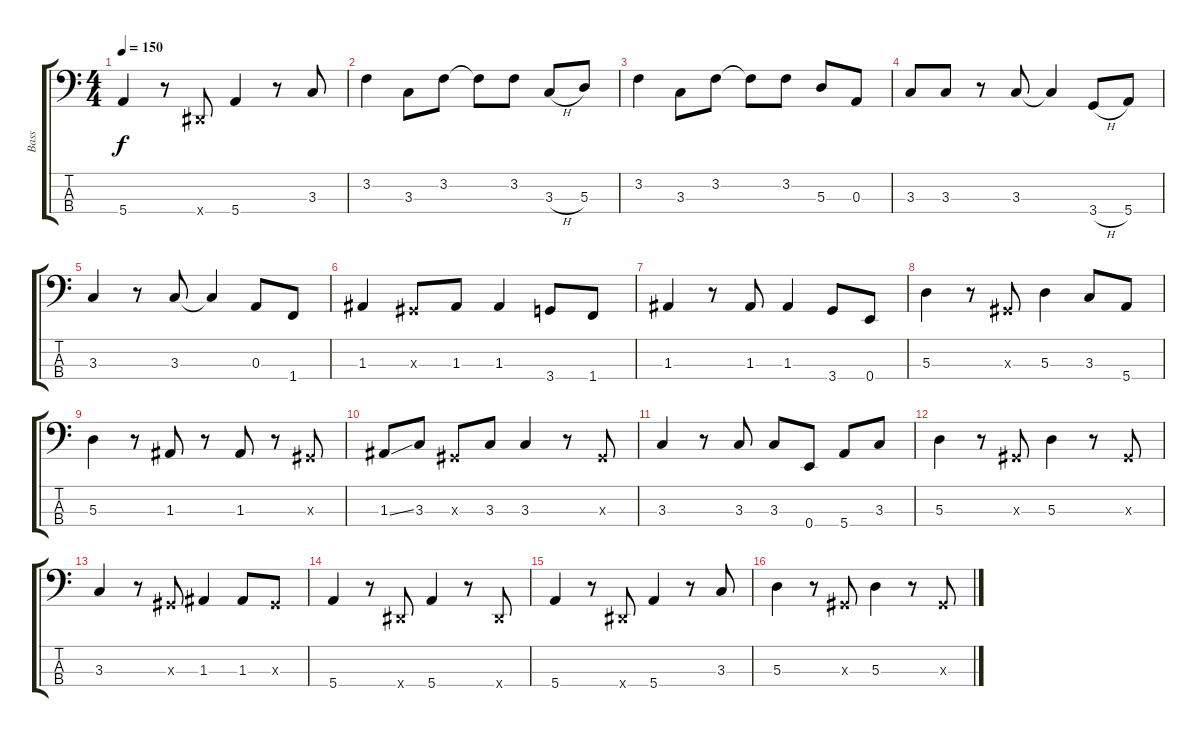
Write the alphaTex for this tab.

\track ("Bass" "Bass") {instrument electricbassfinger}
\staff {score tabs}
\tuning (G2 D2 A1 E1) {hide}
\ts (4 4)
\tempo 150
\clef f4
\ks c
5.4.4{dy f} r.8 -1.4{x}.8 5.4.4 r.8 3.3.8 |
3.2.4 3.3.8 3.2.8 3.2{t}.8 3.2.8 3.3{h}.8 5.3.8 |
3.2.4 3.3.8 3.2.8 3.2{t}.8 3.2.8 5.3.8 0.3.8 |
3.3.8 3.3.8 r.8 3.3.8 3.3{t}.4 3.4{h}.8 5.4.8 |
3.3.4 r.8 3.3.8 3.3{t}.4 0.3.8 1.4.8 |
1.3.4 -1.3{x}.8 1.3.8 1.3.4 3.4.8 1.4.8 |
1.3.4 r.8 1.3.8 1.3.4 3.4.8 0.4.8 |
5.3.4 r.8 -1.3{x}.8 5.3.4 3.3.8 5.4.8 |
5.3.4 r.8 1.3.8 r.8 1.3.8 r.8 -1.3{x}.8 |
1.3{ss}.8 3.3.8 -1.3{x}.8 3.3.8 3.3.4 r.8 -1.3{x}.8 |
3.3.4 r.8 3.3.8 3.3.8 0.4.8 5.4.8 3.3.8 |
5.3.4 r.8 -1.3{x}.8 5.3.4 r.8 -1.3{x}.8 |
3.3.4 r.8 -1.3{x}.8 1.3.4 1.3.8 -1.3{x}.8 |
5.4.4 r.8 -1.4{x}.8 5.4.4 r.8 -1.4{x}.8 |
5.4.4 r.8 -1.4{x}.8 5.4.4 r.8 3.3.8 |
5.3.4 r.8 -1.3{x}.8 5.3.4 r.8 -1.3{x}.8
